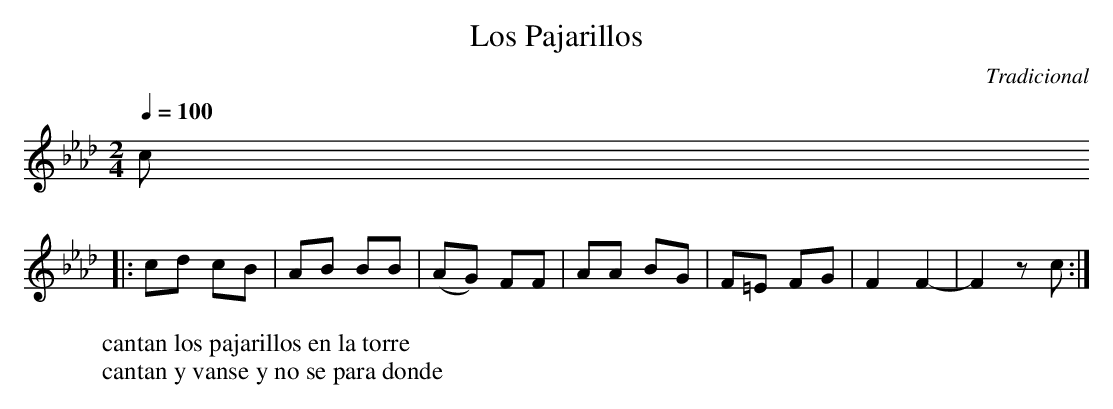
X:1
T:Los Pajarillos
C:Tradicional
M:2/4
L:1/8
Q:1/4=100
K:Fm
c
|: cd cB|AB BB|(AG) FF|AA BG|F=E FG|F2 F2-|F2 z c :|
W:cantan los pajarillos en la torre
W:cantan y vanse y no se para donde
W:
